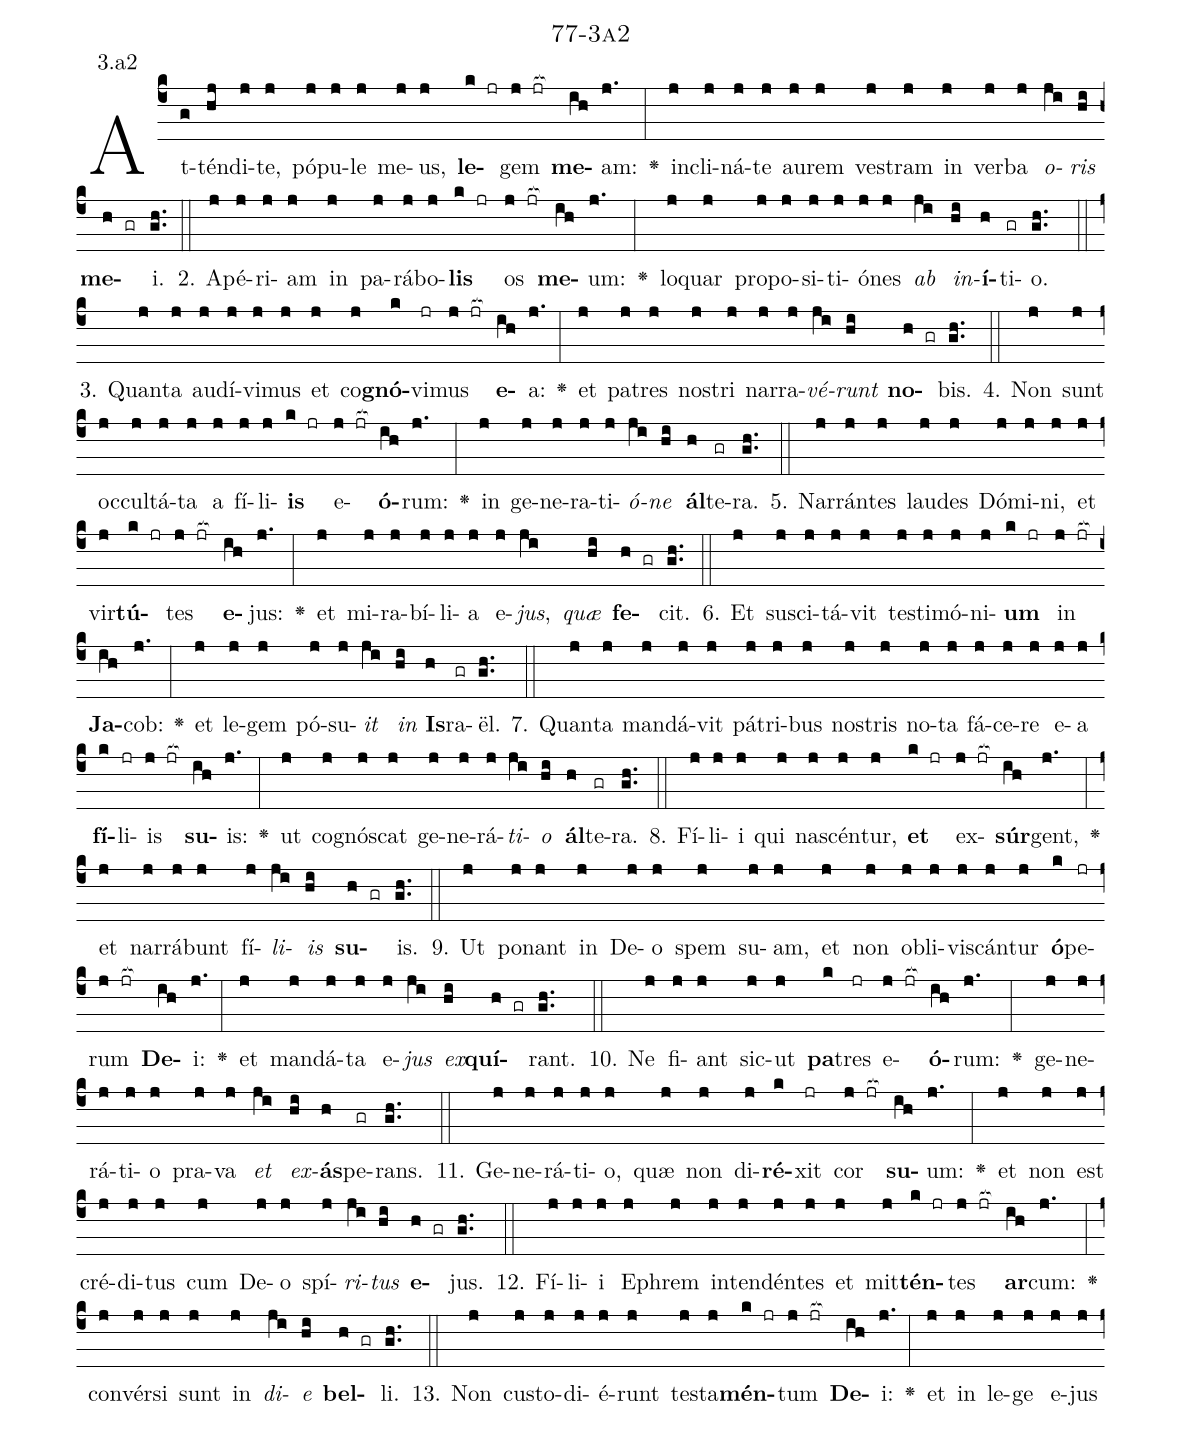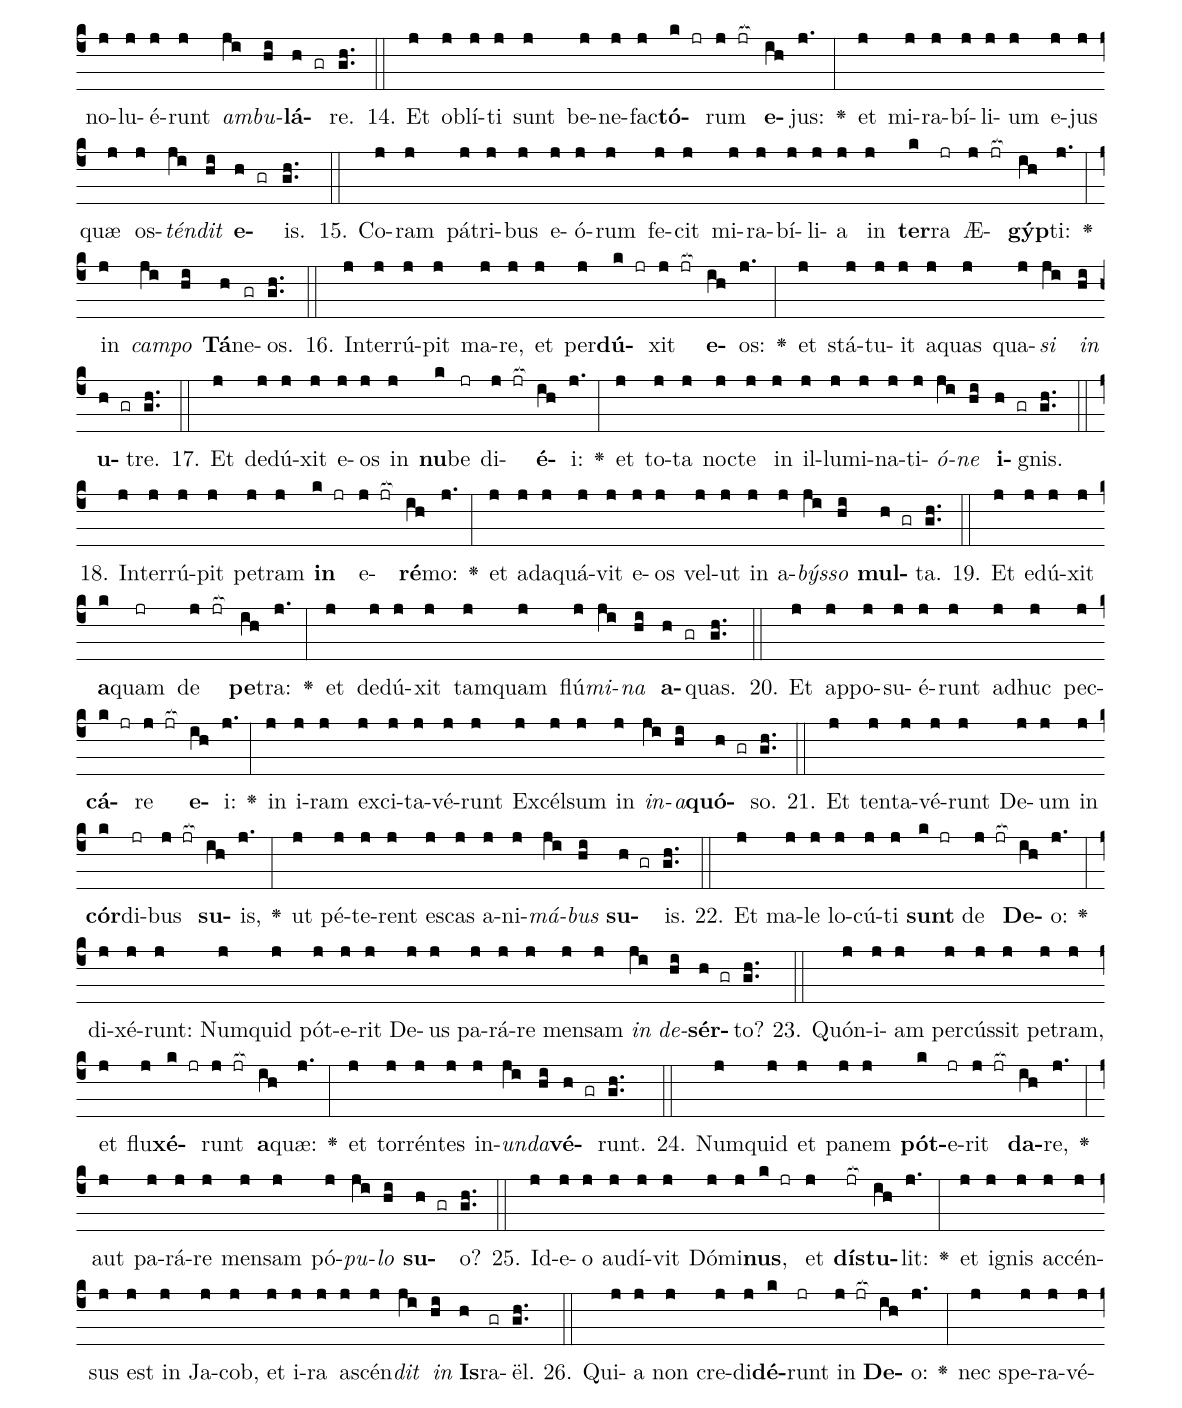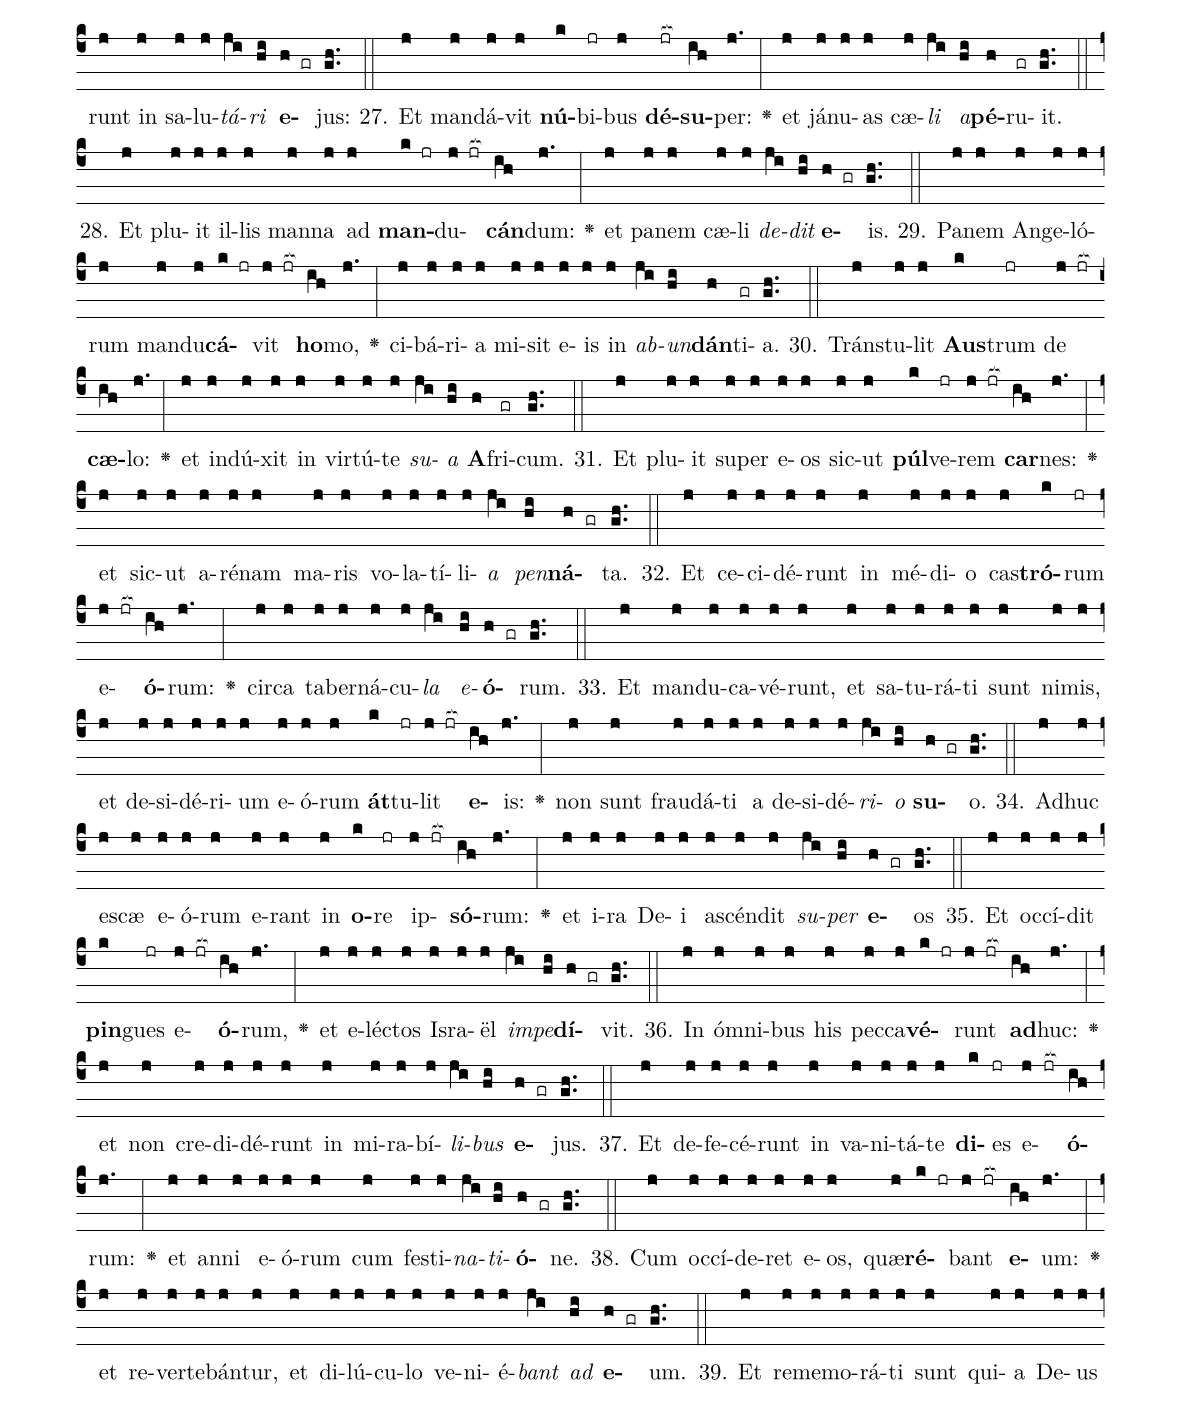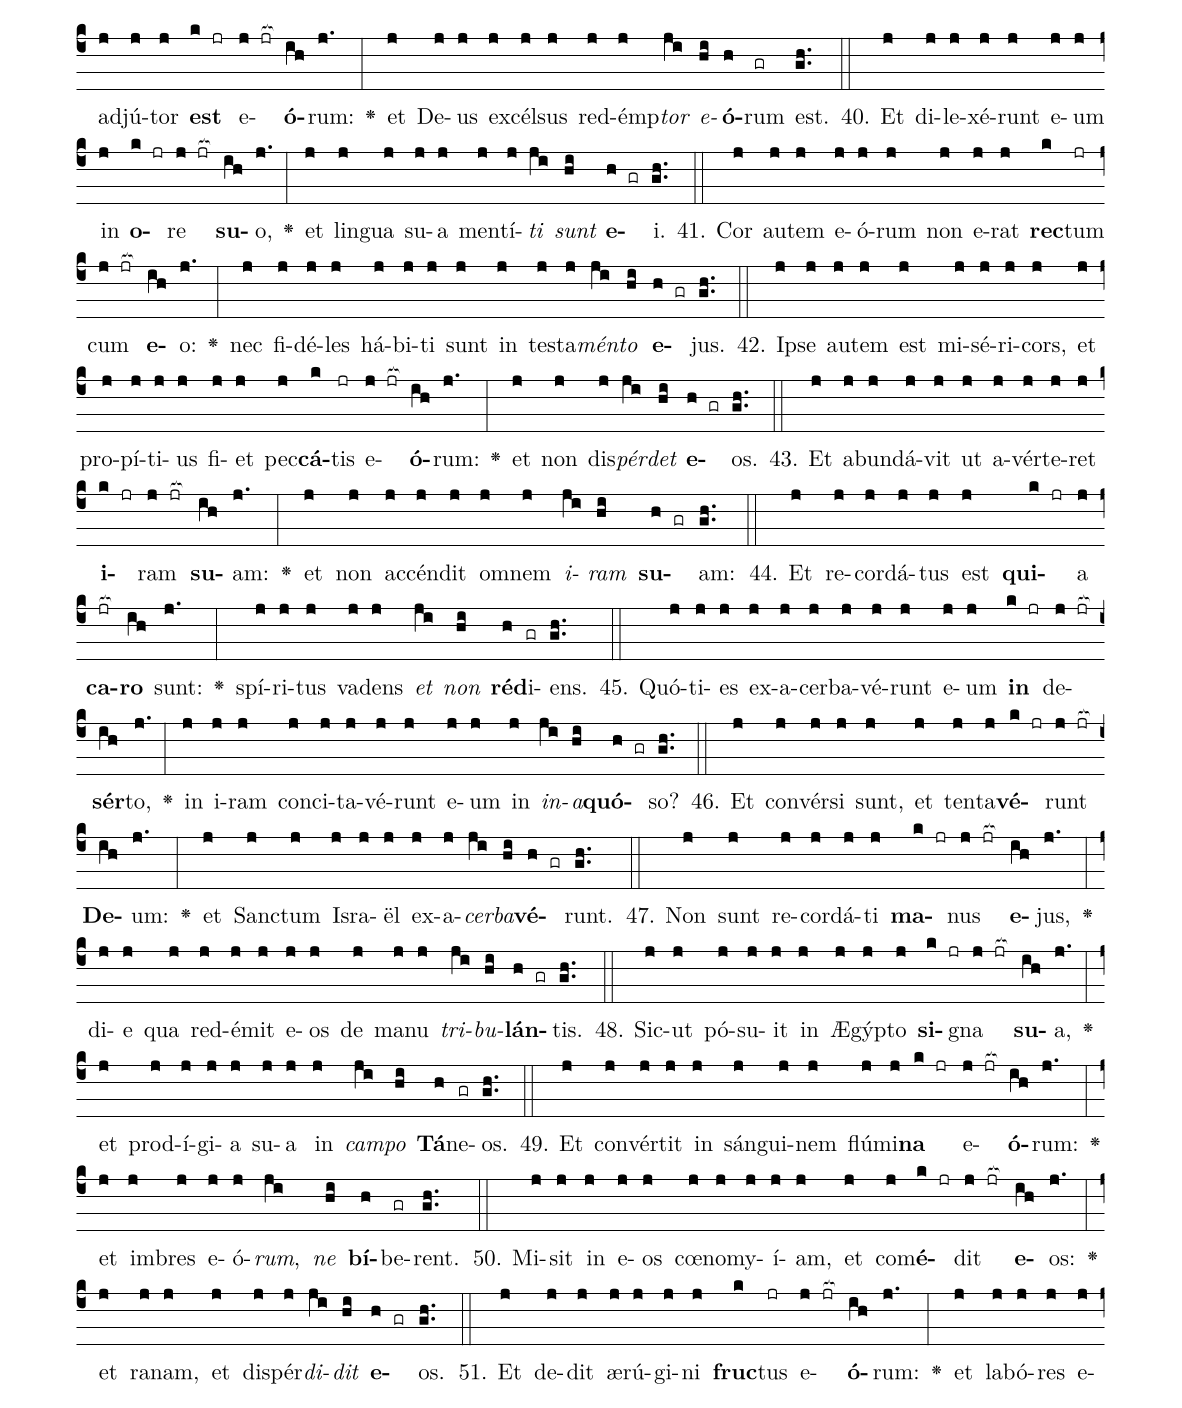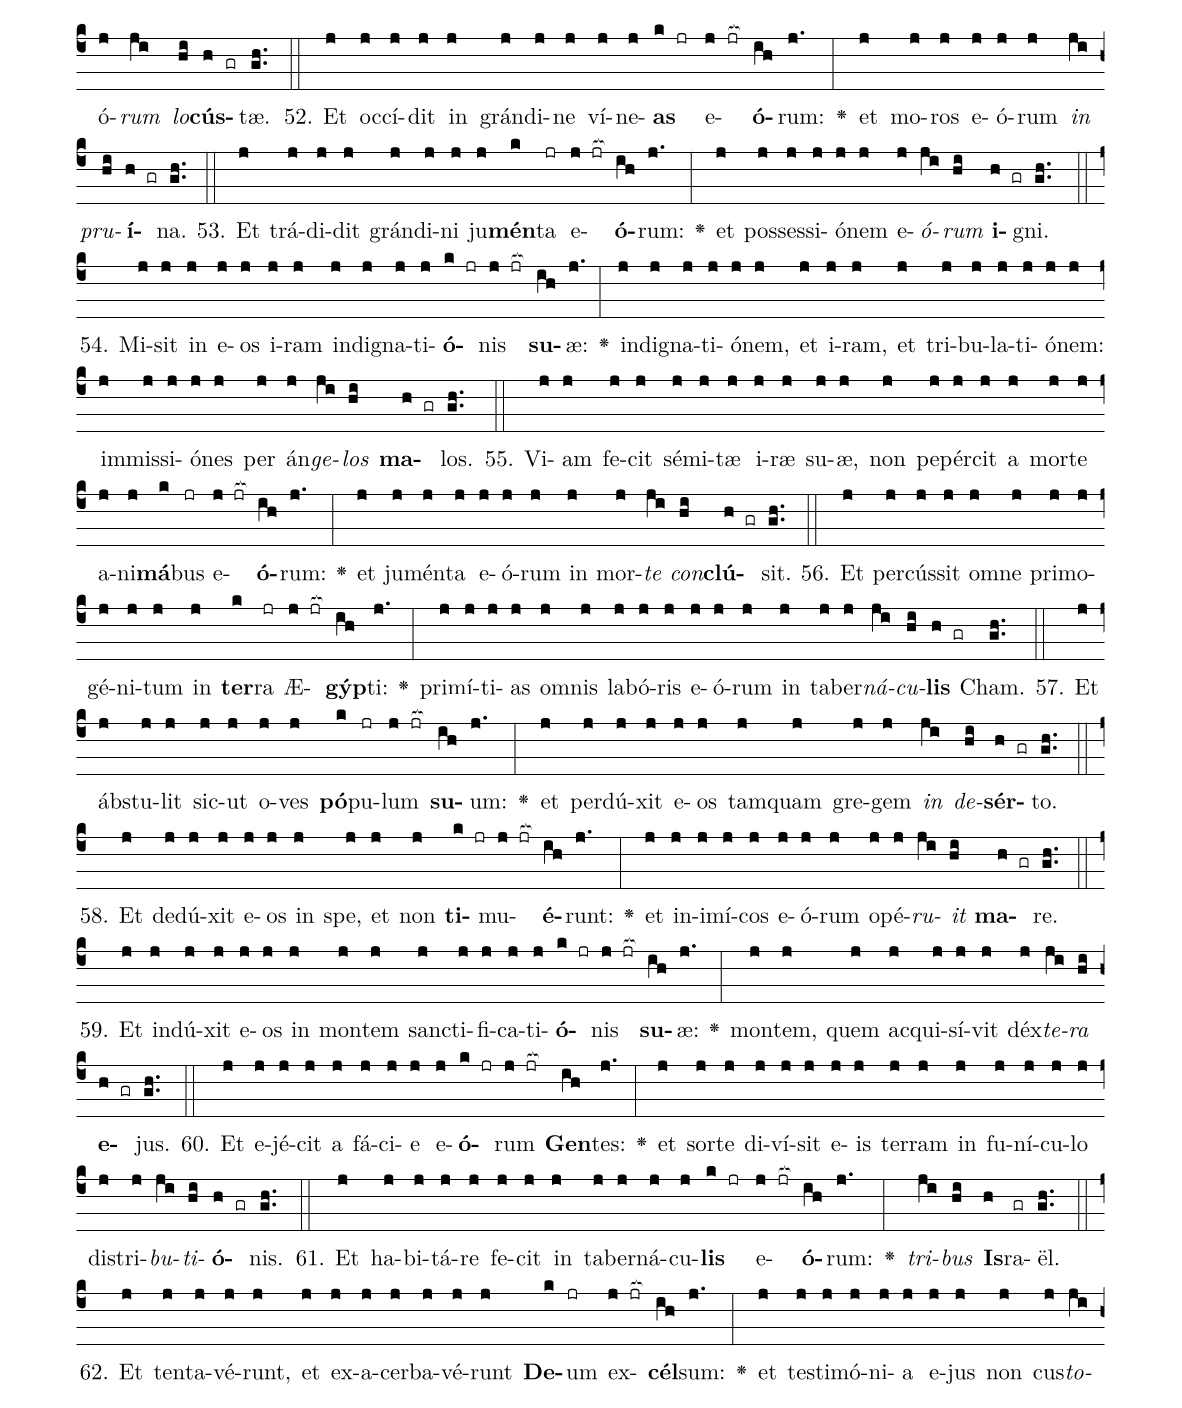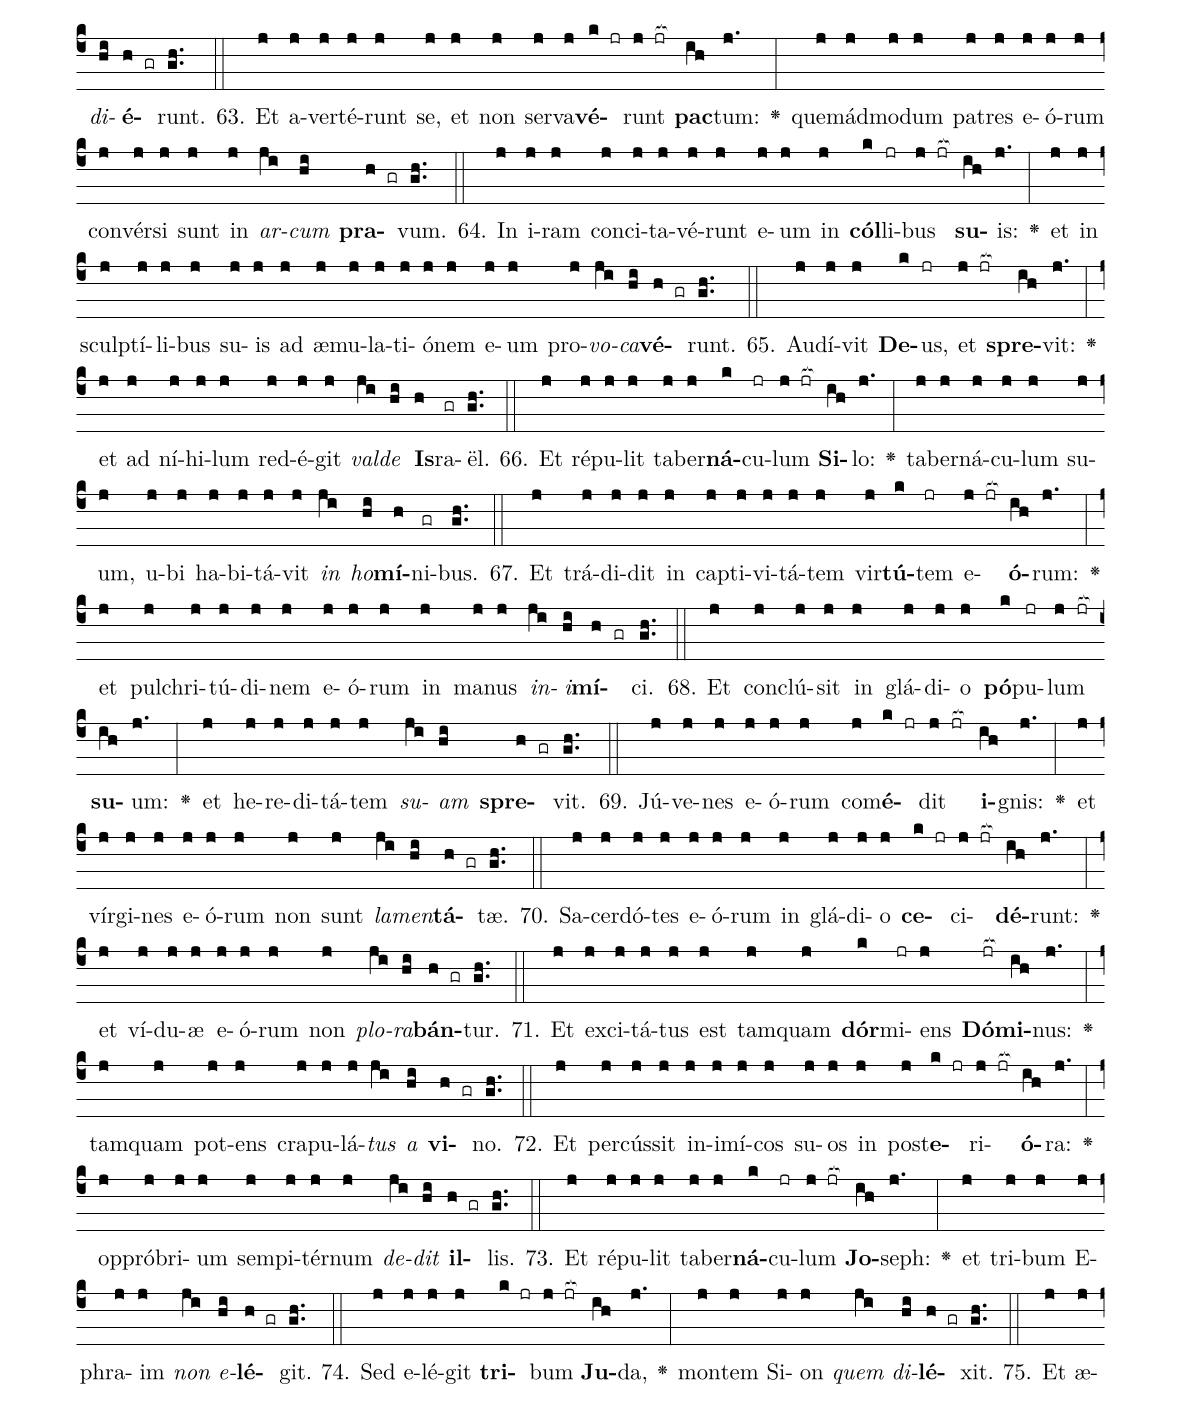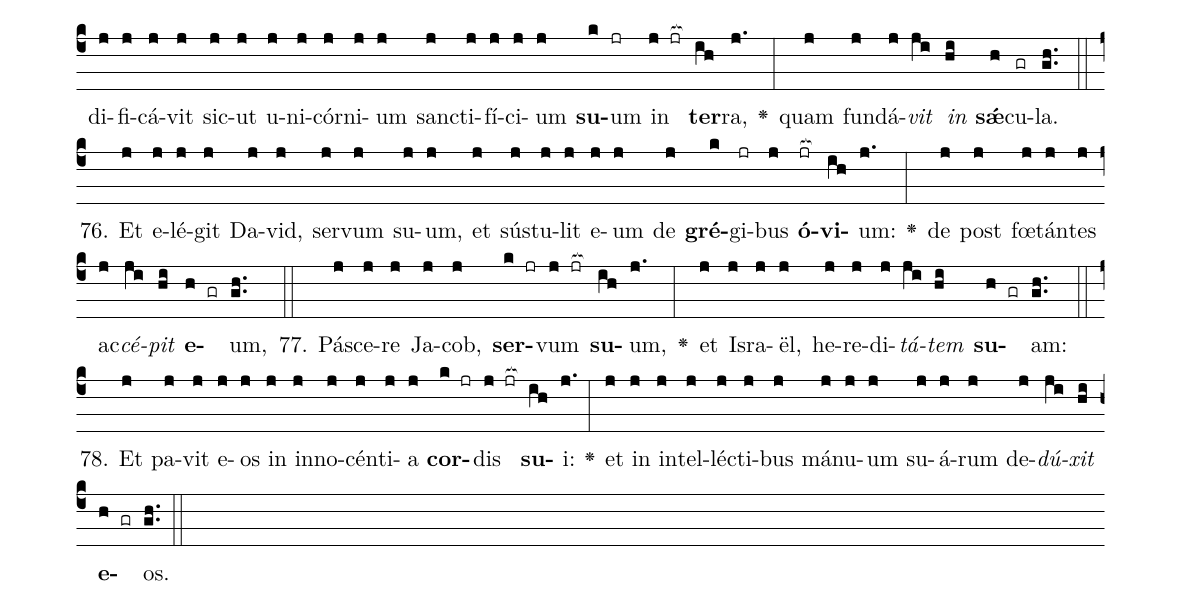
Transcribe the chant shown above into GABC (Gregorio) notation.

name: 77-3a2;
annotation: 3.a2;
%%
(c4)At(g)tén(hj)di(j)te,(j) pó(j)pu(j)le(j) me(j)us,(j) <b>le</b>(k jr)gem(j jr[ocb:1{]) <b>me</b>(ih[ocb:0}])am:(j.) <v>\greheightstar</v>(:) in(j)cli(j)ná(j)te(j) au(j)rem(j) ves(j)tram(j) in(j) ver(j)ba(j) <i>o</i>(ji)<i>ris</i>(hi) <b>me</b>(h gr)i.(gh..) (::)
2. A(j)pé(j)ri(j)am(j) in(j) pa(j)rá(j)bo(j)<b>lis</b>(k jr) os(j jr[ocb:1{]) <b>me</b>(ih[ocb:0}])um:(j.) <v>\greheightstar</v>(:) lo(j)quar(j) pro(j)po(j)si(j)ti(j)ó(j)nes(j) <i>ab</i>(ji) <i>in</i>(hi)<b>í</b>(h)ti(gr)o.(gh..) (::)
3. Quan(j)ta(j) au(j)dí(j)vi(j)mus(j) et(j) co(j)<b>gnó</b>(k)vi(jr)mus(j jr[ocb:1{]) <b>e</b>(ih[ocb:0}])a:(j.) <v>\greheightstar</v>(:) et(j) pa(j)tres(j) nos(j)tri(j) nar(j)ra(j)<i>vé</i>(ji)<i>runt</i>(hi) <b>no</b>(h gr)bis.(gh..) (::)
4. Non(j) sunt(j) oc(j)cul(j)tá(j)ta(j) a(j) fí(j)li(j)<b>is</b>(k jr) e(j jr[ocb:1{])<b>ó</b>(ih[ocb:0}])rum:(j.) <v>\greheightstar</v>(:) in(j) ge(j)ne(j)ra(j)ti(j)<i>ó</i>(ji)<i>ne</i>(hi) <b>ál</b>(h)te(gr)ra.(gh..) (::)
5. Nar(j)rán(j)tes(j) lau(j)des(j) Dó(j)mi(j)ni,(j) et(j) vir(j)<b>tú</b>(k jr)tes(j jr[ocb:1{]) <b>e</b>(ih[ocb:0}])jus:(j.) <v>\greheightstar</v>(:) et(j) mi(j)ra(j)bí(j)li(j)a(j) e(j)<i>jus</i>,(ji) <i>quæ</i>(hi) <b>fe</b>(h gr)cit.(gh..) (::)
6. Et(j) su(j)sci(j)tá(j)vit(j) tes(j)ti(j)mó(j)ni(j)<b>um</b>(k jr) in(j jr[ocb:1{]) <b>Ja</b>(ih[ocb:0}])cob:(j.) <v>\greheightstar</v>(:) et(j) le(j)gem(j) pó(j)su(j)<i>it</i>(ji) <i>in</i>(hi) <b>Is</b>(h)ra(gr)ël.(gh..) (::)
7. Quan(j)ta(j) man(j)dá(j)vit(j) pá(j)tri(j)bus(j) nos(j)tris(j) no(j)ta(j) fá(j)ce(j)re(j) e(j)a(j) <b>fí</b>(k)li(jr)is(j jr[ocb:1{]) <b>su</b>(ih[ocb:0}])is:(j.) <v>\greheightstar</v>(:) ut(j) co(j)gnós(j)cat(j) ge(j)ne(j)rá(j)<i>ti</i>(ji)<i>o</i>(hi) <b>ál</b>(h)te(gr)ra.(gh..) (::)
8. Fí(j)li(j)i(j) qui(j) na(j)scén(j)tur,(j) <b>et</b>(k jr) ex(j jr[ocb:1{])<b>súr</b>(ih[ocb:0}])gent,(j.) <v>\greheightstar</v>(:) et(j) nar(j)rá(j)bunt(j) fí(j)<i>li</i>(ji)<i>is</i>(hi) <b>su</b>(h gr)is.(gh..) (::)
9. Ut(j) po(j)nant(j) in(j) De(j)o(j) spem(j) su(j)am,(j) et(j) non(j) ob(j)li(j)vis(j)cán(j)tur(j) <b>ó</b>(k)pe(jr)rum(j jr[ocb:1{]) <b>De</b>(ih[ocb:0}])i:(j.) <v>\greheightstar</v>(:) et(j) man(j)dá(j)ta(j) e(j)<i>jus</i>(ji) <i>ex</i>(hi)<b>quí</b>(h gr)rant.(gh..) (::)
10. Ne(j) fi(j)ant(j) sic(j)ut(j) <b>pa</b>(k)tres(jr) e(j jr[ocb:1{])<b>ó</b>(ih[ocb:0}])rum:(j.) <v>\greheightstar</v>(:) ge(j)ne(j)rá(j)ti(j)o(j) pra(j)va(j) <i>et</i>(ji) <i>ex</i>(hi)<b>ás</b>(h)pe(gr)rans.(gh..) (::)
11. Ge(j)ne(j)rá(j)ti(j)o,(j) quæ(j) non(j) di(j)<b>ré</b>(k)xit(jr) cor(j jr[ocb:1{]) <b>su</b>(ih[ocb:0}])um:(j.) <v>\greheightstar</v>(:) et(j) non(j) est(j) cré(j)di(j)tus(j) cum(j) De(j)o(j) spí(j)<i>ri</i>(ji)<i>tus</i>(hi) <b>e</b>(h gr)jus.(gh..) (::)
12. Fí(j)li(j)i(j) E(j)phrem(j) in(j)ten(j)dén(j)tes(j) et(j) mit(j)<b>tén</b>(k jr)tes(j jr[ocb:1{]) <b>ar</b>(ih[ocb:0}])cum:(j.) <v>\greheightstar</v>(:) con(j)vér(j)si(j) sunt(j) in(j) <i>di</i>(ji)<i>e</i>(hi) <b>bel</b>(h gr)li.(gh..) (::)
13. Non(j) cus(j)to(j)di(j)é(j)runt(j) tes(j)ta(j)<b>mén</b>(k jr)tum(j jr[ocb:1{]) <b>De</b>(ih[ocb:0}])i:(j.) <v>\greheightstar</v>(:) et(j) in(j) le(j)ge(j) e(j)jus(j) no(j)lu(j)é(j)runt(j) <i>am</i>(ji)<i>bu</i>(hi)<b>lá</b>(h gr)re.(gh..) (::)
14. Et(j) ob(j)lí(j)ti(j) sunt(j) be(j)ne(j)fac(j)<b>tó</b>(k jr)rum(j jr[ocb:1{]) <b>e</b>(ih[ocb:0}])jus:(j.) <v>\greheightstar</v>(:) et(j) mi(j)ra(j)bí(j)li(j)um(j) e(j)jus(j) quæ(j) os(j)<i>tén</i>(ji)<i>dit</i>(hi) <b>e</b>(h gr)is.(gh..) (::)
15. Co(j)ram(j) pá(j)tri(j)bus(j) e(j)ó(j)rum(j) fe(j)cit(j) mi(j)ra(j)bí(j)li(j)a(j) in(j) <b>ter</b>(k)ra(jr) Æ(j jr[ocb:1{])<b>gýp</b>(ih[ocb:0}])ti:(j.) <v>\greheightstar</v>(:) in(j) <i>cam</i>(ji)<i>po</i>(hi) <b>Tá</b>(h)ne(gr)os.(gh..) (::)
16. In(j)ter(j)rú(j)pit(j) ma(j)re,(j) et(j) per(j)<b>dú</b>(k jr)xit(j jr[ocb:1{]) <b>e</b>(ih[ocb:0}])os:(j.) <v>\greheightstar</v>(:) et(j) stá(j)tu(j)it(j) a(j)quas(j) qua(j)<i>si</i>(ji) <i>in</i>(hi) <b>u</b>(h gr)tre.(gh..) (::)
17. Et(j) de(j)dú(j)xit(j) e(j)os(j) in(j) <b>nu</b>(k)be(jr) di(j jr[ocb:1{])<b>é</b>(ih[ocb:0}])i:(j.) <v>\greheightstar</v>(:) et(j) to(j)ta(j) noc(j)te(j) in(j) il(j)lu(j)mi(j)na(j)ti(j)<i>ó</i>(ji)<i>ne</i>(hi) <b>i</b>(h gr)gnis.(gh..) (::)
18. In(j)ter(j)rú(j)pit(j) pe(j)tram(j) <b>in</b>(k jr) e(j jr[ocb:1{])<b>ré</b>(ih[ocb:0}])mo:(j.) <v>\greheightstar</v>(:) et(j) ad(j)a(j)quá(j)vit(j) e(j)os(j) vel(j)ut(j) in(j) a(j)<i>býs</i>(ji)<i>so</i>(hi) <b>mul</b>(h gr)ta.(gh..) (::)
19. Et(j) e(j)dú(j)xit(j) <b>a</b>(k)quam(jr) de(j jr[ocb:1{]) <b>pe</b>(ih[ocb:0}])tra:(j.) <v>\greheightstar</v>(:) et(j) de(j)dú(j)xit(j) tam(j)quam(j) flú(j)<i>mi</i>(ji)<i>na</i>(hi) <b>a</b>(h gr)quas.(gh..) (::)
20. Et(j) ap(j)po(j)su(j)é(j)runt(j) ad(j)huc(j) pec(j)<b>cá</b>(k jr)re(j jr[ocb:1{]) <b>e</b>(ih[ocb:0}])i:(j.) <v>\greheightstar</v>(:) in(j) i(j)ram(j) ex(j)ci(j)ta(j)vé(j)runt(j) Ex(j)cél(j)sum(j) in(j) <i>in</i>(ji)<i>a</i>(hi)<b>quó</b>(h gr)so.(gh..) (::)
21. Et(j) ten(j)ta(j)vé(j)runt(j) De(j)um(j) in(j) <b>cór</b>(k)di(jr)bus(j jr[ocb:1{]) <b>su</b>(ih[ocb:0}])is,(j.) <v>\greheightstar</v>(:) ut(j) pé(j)te(j)rent(j) es(j)cas(j) a(j)ni(j)<i>má</i>(ji)<i>bus</i>(hi) <b>su</b>(h gr)is.(gh..) (::)
22. Et(j) ma(j)le(j) lo(j)cú(j)ti(j) <b>sunt</b>(k jr) de(j jr[ocb:1{]) <b>De</b>(ih[ocb:0}])o:(j.) <v>\greheightstar</v>(:) di(j)xé(j)runt:(j) Num(j)quid(j) pót(j)e(j)rit(j) De(j)us(j) pa(j)rá(j)re(j) men(j)sam(j) <i>in</i>(ji) <i>de</i>(hi)<b>sér</b>(h gr)to?(gh..) (::)
23. Quón(j)i(j)am(j) per(j)cús(j)sit(j) pe(j)tram,(j) et(j) flu(j)<b>xé</b>(k jr)runt(j jr[ocb:1{]) <b>a</b>(ih[ocb:0}])quæ:(j.) <v>\greheightstar</v>(:) et(j) tor(j)rén(j)tes(j) in(j)<i>un</i>(ji)<i>da</i>(hi)<b>vé</b>(h gr)runt.(gh..) (::)
24. Num(j)quid(j) et(j) pa(j)nem(j) <b>pót</b>(k)e(jr)rit(j jr[ocb:1{]) <b>da</b>(ih[ocb:0}])re,(j.) <v>\greheightstar</v>(:) aut(j) pa(j)rá(j)re(j) men(j)sam(j) pó(j)<i>pu</i>(ji)<i>lo</i>(hi) <b>su</b>(h gr)o?(gh..) (::)
25. Id(j)e(j)o(j) au(j)dí(j)vit(j) Dó(j)mi(j)<b>nus</b>,(k jr) et(j) <b>dís</b>(jr[ocb:1{])<b>tu</b>(ih[ocb:0}])lit:(j.) <v>\greheightstar</v>(:) et(j) i(j)gnis(j) ac(j)cén(j)sus(j) est(j) in(j) Ja(j)cob,(j) et(j) i(j)ra(j) a(j)scén(j)<i>dit</i>(ji) <i>in</i>(hi) <b>Is</b>(h)ra(gr)ël.(gh..) (::)
26. Qui(j)a(j) non(j) cre(j)di(j)<b>dé</b>(k)runt(jr) in(j jr[ocb:1{]) <b>De</b>(ih[ocb:0}])o:(j.) <v>\greheightstar</v>(:) nec(j) spe(j)ra(j)vé(j)runt(j) in(j) sa(j)lu(j)<i>tá</i>(ji)<i>ri</i>(hi) <b>e</b>(h gr)jus:(gh..) (::)
27. Et(j) man(j)dá(j)vit(j) <b>nú</b>(k)bi(jr)bus(j) <b>dé</b>(jr[ocb:1{])<b>su</b>(ih[ocb:0}])per:(j.) <v>\greheightstar</v>(:) et(j) já(j)nu(j)as(j) cæ(j)<i>li</i>(ji) <i>a</i>(hi)<b>pé</b>(h)ru(gr)it.(gh..) (::)
28. Et(j) plu(j)it(j) il(j)lis(j) man(j)na(j) ad(j) <b>man</b>(k jr)du(j jr[ocb:1{])<b>cán</b>(ih[ocb:0}])dum:(j.) <v>\greheightstar</v>(:) et(j) pa(j)nem(j) cæ(j)li(j) <i>de</i>(ji)<i>dit</i>(hi) <b>e</b>(h gr)is.(gh..) (::)
29. Pa(j)nem(j) An(j)ge(j)ló(j)rum(j) man(j)du(j)<b>cá</b>(k jr)vit(j jr[ocb:1{]) <b>ho</b>(ih[ocb:0}])mo,(j.) <v>\greheightstar</v>(:) ci(j)bá(j)ri(j)a(j) mi(j)sit(j) e(j)is(j) in(j) <i>ab</i>(ji)<i>un</i>(hi)<b>dán</b>(h)ti(gr)a.(gh..) (::)
30. Tráns(j)tu(j)lit(j) <b>Aus</b>(k)trum(jr) de(j jr[ocb:1{]) <b>cæ</b>(ih[ocb:0}])lo:(j.) <v>\greheightstar</v>(:) et(j) in(j)dú(j)xit(j) in(j) vir(j)tú(j)te(j) <i>su</i>(ji)<i>a</i>(hi) <b>A</b>(h)fri(gr)cum.(gh..) (::)
31. Et(j) plu(j)it(j) su(j)per(j) e(j)os(j) sic(j)ut(j) <b>púl</b>(k)ve(jr)rem(j jr[ocb:1{]) <b>car</b>(ih[ocb:0}])nes:(j.) <v>\greheightstar</v>(:) et(j) sic(j)ut(j) a(j)ré(j)nam(j) ma(j)ris(j) vo(j)la(j)tí(j)li(j)<i>a</i>(ji) <i>pen</i>(hi)<b>ná</b>(h gr)ta.(gh..) (::)
32. Et(j) ce(j)ci(j)dé(j)runt(j) in(j) mé(j)di(j)o(j) cas(j)<b>tró</b>(k)rum(jr) e(j jr[ocb:1{])<b>ó</b>(ih[ocb:0}])rum:(j.) <v>\greheightstar</v>(:) cir(j)ca(j) ta(j)ber(j)ná(j)cu(j)<i>la</i>(ji) <i>e</i>(hi)<b>ó</b>(h gr)rum.(gh..) (::)
33. Et(j) man(j)du(j)ca(j)vé(j)runt,(j) et(j) sa(j)tu(j)rá(j)ti(j) sunt(j) ni(j)mis,(j) et(j) de(j)si(j)dé(j)ri(j)um(j) e(j)ó(j)rum(j) <b>át</b>(k)tu(jr)lit(j jr[ocb:1{]) <b>e</b>(ih[ocb:0}])is:(j.) <v>\greheightstar</v>(:) non(j) sunt(j) frau(j)dá(j)ti(j) a(j) de(j)si(j)dé(j)<i>ri</i>(ji)<i>o</i>(hi) <b>su</b>(h gr)o.(gh..) (::)
34. Ad(j)huc(j) e(j)scæ(j) e(j)ó(j)rum(j) e(j)rant(j) in(j) <b>o</b>(k)re(jr) ip(j jr[ocb:1{])<b>só</b>(ih[ocb:0}])rum:(j.) <v>\greheightstar</v>(:) et(j) i(j)ra(j) De(j)i(j) a(j)scén(j)dit(j) <i>su</i>(ji)<i>per</i>(hi) <b>e</b>(h gr)os(gh..) (::)
35. Et(j) oc(j)cí(j)dit(j) <b>pin</b>(k)gues(jr) e(j jr[ocb:1{])<b>ó</b>(ih[ocb:0}])rum,(j.) <v>\greheightstar</v>(:) et(j) e(j)léc(j)tos(j) Is(j)ra(j)ël(j) <i>im</i>(ji)<i>pe</i>(hi)<b>dí</b>(h gr)vit.(gh..) (::)
36. In(j) óm(j)ni(j)bus(j) his(j) pec(j)ca(j)<b>vé</b>(k jr)runt(j jr[ocb:1{]) <b>ad</b>(ih[ocb:0}])huc:(j.) <v>\greheightstar</v>(:) et(j) non(j) cre(j)di(j)dé(j)runt(j) in(j) mi(j)ra(j)bí(j)<i>li</i>(ji)<i>bus</i>(hi) <b>e</b>(h gr)jus.(gh..) (::)
37. Et(j) de(j)fe(j)cé(j)runt(j) in(j) va(j)ni(j)tá(j)te(j) <b>di</b>(k)es(jr) e(j jr[ocb:1{])<b>ó</b>(ih[ocb:0}])rum:(j.) <v>\greheightstar</v>(:) et(j) an(j)ni(j) e(j)ó(j)rum(j) cum(j) fes(j)ti(j)<i>na</i>(ji)<i>ti</i>(hi)<b>ó</b>(h gr)ne.(gh..) (::)
38. Cum(j) oc(j)cí(j)de(j)ret(j) e(j)os,(j) quæ(j)<b>ré</b>(k jr)bant(j jr[ocb:1{]) <b>e</b>(ih[ocb:0}])um:(j.) <v>\greheightstar</v>(:) et(j) re(j)ver(j)te(j)bán(j)tur,(j) et(j) di(j)lú(j)cu(j)lo(j) ve(j)ni(j)é(j)<i>bant</i>(ji) <i>ad</i>(hi) <b>e</b>(h gr)um.(gh..) (::)
39. Et(j) re(j)me(j)mo(j)rá(j)ti(j) sunt(j) qui(j)a(j) De(j)us(j) ad(j)jú(j)tor(j) <b>est</b>(k jr) e(j jr[ocb:1{])<b>ó</b>(ih[ocb:0}])rum:(j.) <v>\greheightstar</v>(:) et(j) De(j)us(j) ex(j)cél(j)sus(j) red(j)émp(j)<i>tor</i>(ji) <i>e</i>(hi)<b>ó</b>(h)rum(gr) est.(gh..) (::)
40. Et(j) di(j)le(j)xé(j)runt(j) e(j)um(j) in(j) <b>o</b>(k jr)re(j jr[ocb:1{]) <b>su</b>(ih[ocb:0}])o,(j.) <v>\greheightstar</v>(:) et(j) lin(j)gua(j) su(j)a(j) men(j)tí(j)<i>ti</i>(ji) <i>sunt</i>(hi) <b>e</b>(h gr)i.(gh..) (::)
41. Cor(j) au(j)tem(j) e(j)ó(j)rum(j) non(j) e(j)rat(j) <b>rec</b>(k)tum(jr) cum(j jr[ocb:1{]) <b>e</b>(ih[ocb:0}])o:(j.) <v>\greheightstar</v>(:) nec(j) fi(j)dé(j)les(j) há(j)bi(j)ti(j) sunt(j) in(j) tes(j)ta(j)<i>mén</i>(ji)<i>to</i>(hi) <b>e</b>(h gr)jus.(gh..) (::)
42. Ip(j)se(j) au(j)tem(j) est(j) mi(j)sé(j)ri(j)cors,(j) et(j) pro(j)pí(j)ti(j)us(j) fi(j)et(j) pec(j)<b>cá</b>(k)tis(jr) e(j jr[ocb:1{])<b>ó</b>(ih[ocb:0}])rum:(j.) <v>\greheightstar</v>(:) et(j) non(j) dis(j)<i>pér</i>(ji)<i>det</i>(hi) <b>e</b>(h gr)os.(gh..) (::)
43. Et(j) ab(j)un(j)dá(j)vit(j) ut(j) a(j)vér(j)te(j)ret(j) <b>i</b>(k jr)ram(j jr[ocb:1{]) <b>su</b>(ih[ocb:0}])am:(j.) <v>\greheightstar</v>(:) et(j) non(j) ac(j)cén(j)dit(j) om(j)nem(j) <i>i</i>(ji)<i>ram</i>(hi) <b>su</b>(h gr)am:(gh..) (::)
44. Et(j) re(j)cor(j)dá(j)tus(j) est(j) <b>qui</b>(k jr)a(j) <b>ca</b>(jr[ocb:1{])<b>ro</b>(ih[ocb:0}]) sunt:(j.) <v>\greheightstar</v>(:) spí(j)ri(j)tus(j) va(j)dens(j) <i>et</i>(ji) <i>non</i>(hi) <b>réd</b>(h)i(gr)ens.(gh..) (::)
45. Quó(j)ti(j)es(j) ex(j)a(j)cer(j)ba(j)vé(j)runt(j) e(j)um(j) <b>in</b>(k jr) de(j jr[ocb:1{])<b>sér</b>(ih[ocb:0}])to,(j.) <v>\greheightstar</v>(:) in(j) i(j)ram(j) con(j)ci(j)ta(j)vé(j)runt(j) e(j)um(j) in(j) <i>in</i>(ji)<i>a</i>(hi)<b>quó</b>(h gr)so?(gh..) (::)
46. Et(j) con(j)vér(j)si(j) sunt,(j) et(j) ten(j)ta(j)<b>vé</b>(k jr)runt(j jr[ocb:1{]) <b>De</b>(ih[ocb:0}])um:(j.) <v>\greheightstar</v>(:) et(j) Sanc(j)tum(j) Is(j)ra(j)ël(j) ex(j)a(j)<i>cer</i>(ji)<i>ba</i>(hi)<b>vé</b>(h gr)runt.(gh..) (::)
47. Non(j) sunt(j) re(j)cor(j)dá(j)ti(j) <b>ma</b>(k jr)nus(j jr[ocb:1{]) <b>e</b>(ih[ocb:0}])jus,(j.) <v>\greheightstar</v>(:) di(j)e(j) qua(j) red(j)é(j)mit(j) e(j)os(j) de(j) ma(j)nu(j) <i>tri</i>(ji)<i>bu</i>(hi)<b>lán</b>(h gr)tis.(gh..) (::)
48. Sic(j)ut(j) pó(j)su(j)it(j) in(j) Æ(j)gýp(j)to(j) <b>si</b>(k jr)gna(j jr[ocb:1{]) <b>su</b>(ih[ocb:0}])a,(j.) <v>\greheightstar</v>(:) et(j) prod(j)í(j)gi(j)a(j) su(j)a(j) in(j) <i>cam</i>(ji)<i>po</i>(hi) <b>Tá</b>(h)ne(gr)os.(gh..) (::)
49. Et(j) con(j)vér(j)tit(j) in(j) sán(j)gui(j)nem(j) flú(j)mi(j)<b>na</b>(k jr) e(j jr[ocb:1{])<b>ó</b>(ih[ocb:0}])rum:(j.) <v>\greheightstar</v>(:) et(j) im(j)bres(j) e(j)ó(j)<i>rum</i>,(ji) <i>ne</i>(hi) <b>bí</b>(h)be(gr)rent.(gh..) (::)
50. Mi(j)sit(j) in(j) e(j)os(j) cœ(j)no(j)my(j)í(j)am,(j) et(j) com(j)<b>é</b>(k jr)dit(j jr[ocb:1{]) <b>e</b>(ih[ocb:0}])os:(j.) <v>\greheightstar</v>(:) et(j) ra(j)nam,(j) et(j) dis(j)pér(j)<i>di</i>(ji)<i>dit</i>(hi) <b>e</b>(h gr)os.(gh..) (::)
51. Et(j) de(j)dit(j) æ(j)rú(j)gi(j)ni(j) <b>fruc</b>(k)tus(jr) e(j jr[ocb:1{])<b>ó</b>(ih[ocb:0}])rum:(j.) <v>\greheightstar</v>(:) et(j) la(j)bó(j)res(j) e(j)ó(j)<i>rum</i>(ji) <i>lo</i>(hi)<b>cús</b>(h gr)tæ.(gh..) (::)
52. Et(j) oc(j)cí(j)dit(j) in(j) grán(j)di(j)ne(j) ví(j)ne(j)<b>as</b>(k jr) e(j jr[ocb:1{])<b>ó</b>(ih[ocb:0}])rum:(j.) <v>\greheightstar</v>(:) et(j) mo(j)ros(j) e(j)ó(j)rum(j) <i>in</i>(ji) <i>pru</i>(hi)<b>í</b>(h gr)na.(gh..) (::)
53. Et(j) trá(j)di(j)dit(j) grán(j)di(j)ni(j) ju(j)<b>mén</b>(k)ta(jr) e(j jr[ocb:1{])<b>ó</b>(ih[ocb:0}])rum:(j.) <v>\greheightstar</v>(:) et(j) pos(j)ses(j)si(j)ó(j)nem(j) e(j)<i>ó</i>(ji)<i>rum</i>(hi) <b>i</b>(h gr)gni.(gh..) (::)
54. Mi(j)sit(j) in(j) e(j)os(j) i(j)ram(j) in(j)di(j)gna(j)ti(j)<b>ó</b>(k jr)nis(j jr[ocb:1{]) <b>su</b>(ih[ocb:0}])æ:(j.) <v>\greheightstar</v>(:) in(j)di(j)gna(j)ti(j)ó(j)nem,(j) et(j) i(j)ram,(j) et(j) tri(j)bu(j)la(j)ti(j)ó(j)nem:(j) im(j)mis(j)si(j)ó(j)nes(j) per(j) án(j)<i>ge</i>(ji)<i>los</i>(hi) <b>ma</b>(h gr)los.(gh..) (::)
55. Vi(j)am(j) fe(j)cit(j) sé(j)mi(j)tæ(j) i(j)ræ(j) su(j)æ,(j) non(j) pe(j)pér(j)cit(j) a(j) mor(j)te(j) a(j)ni(j)<b>má</b>(k)bus(jr) e(j jr[ocb:1{])<b>ó</b>(ih[ocb:0}])rum:(j.) <v>\greheightstar</v>(:) et(j) ju(j)mén(j)ta(j) e(j)ó(j)rum(j) in(j) mor(j)<i>te</i>(ji) <i>con</i>(hi)<b>clú</b>(h gr)sit.(gh..) (::)
56. Et(j) per(j)cús(j)sit(j) om(j)ne(j) pri(j)mo(j)gé(j)ni(j)tum(j) in(j) <b>ter</b>(k)ra(jr) Æ(j jr[ocb:1{])<b>gýp</b>(ih[ocb:0}])ti:(j.) <v>\greheightstar</v>(:) pri(j)mí(j)ti(j)as(j) om(j)nis(j) la(j)bó(j)ris(j) e(j)ó(j)rum(j) in(j) ta(j)ber(j)<i>ná</i>(ji)<i>cu</i>(hi)<b>lis</b>(h gr) Cham.(gh..) (::)
57. Et(j) ábs(j)tu(j)lit(j) sic(j)ut(j) o(j)ves(j) <b>pó</b>(k)pu(jr)lum(j jr[ocb:1{]) <b>su</b>(ih[ocb:0}])um:(j.) <v>\greheightstar</v>(:) et(j) per(j)dú(j)xit(j) e(j)os(j) tam(j)quam(j) gre(j)gem(j) <i>in</i>(ji) <i>de</i>(hi)<b>sér</b>(h gr)to.(gh..) (::)
58. Et(j) de(j)dú(j)xit(j) e(j)os(j) in(j) spe,(j) et(j) non(j) <b>ti</b>(k jr)mu(j jr[ocb:1{])<b>é</b>(ih[ocb:0}])runt:(j.) <v>\greheightstar</v>(:) et(j) in(j)i(j)mí(j)cos(j) e(j)ó(j)rum(j) o(j)pé(j)<i>ru</i>(ji)<i>it</i>(hi) <b>ma</b>(h gr)re.(gh..) (::)
59. Et(j) in(j)dú(j)xit(j) e(j)os(j) in(j) mon(j)tem(j) sanc(j)ti(j)fi(j)ca(j)ti(j)<b>ó</b>(k jr)nis(j jr[ocb:1{]) <b>su</b>(ih[ocb:0}])æ:(j.) <v>\greheightstar</v>(:) mon(j)tem,(j) quem(j) ac(j)qui(j)sí(j)vit(j) déx(j)<i>te</i>(ji)<i>ra</i>(hi) <b>e</b>(h gr)jus.(gh..) (::)
60. Et(j) e(j)jé(j)cit(j) a(j) fá(j)ci(j)e(j) e(j)<b>ó</b>(k jr)rum(j jr[ocb:1{]) <b>Gen</b>(ih[ocb:0}])tes:(j.) <v>\greheightstar</v>(:) et(j) sor(j)te(j) di(j)ví(j)sit(j) e(j)is(j) ter(j)ram(j) in(j) fu(j)ní(j)cu(j)lo(j) dis(j)tri(j)<i>bu</i>(ji)<i>ti</i>(hi)<b>ó</b>(h gr)nis.(gh..) (::)
61. Et(j) ha(j)bi(j)tá(j)re(j) fe(j)cit(j) in(j) ta(j)ber(j)ná(j)cu(j)<b>lis</b>(k jr) e(j jr[ocb:1{])<b>ó</b>(ih[ocb:0}])rum:(j.) <v>\greheightstar</v>(:) <i>tri</i>(ji)<i>bus</i>(hi) <b>Is</b>(h)ra(gr)ël.(gh..) (::)
62. Et(j) ten(j)ta(j)vé(j)runt,(j) et(j) ex(j)a(j)cer(j)ba(j)vé(j)runt(j) <b>De</b>(k)um(jr) ex(j jr[ocb:1{])<b>cél</b>(ih[ocb:0}])sum:(j.) <v>\greheightstar</v>(:) et(j) tes(j)ti(j)mó(j)ni(j)a(j) e(j)jus(j) non(j) cus(j)<i>to</i>(ji)<i>di</i>(hi)<b>é</b>(h gr)runt.(gh..) (::)
63. Et(j) a(j)ver(j)té(j)runt(j) se,(j) et(j) non(j) ser(j)va(j)<b>vé</b>(k jr)runt(j jr[ocb:1{]) <b>pac</b>(ih[ocb:0}])tum:(j.) <v>\greheightstar</v>(:) quem(j)ád(j)mo(j)dum(j) pa(j)tres(j) e(j)ó(j)rum(j) con(j)vér(j)si(j) sunt(j) in(j) <i>ar</i>(ji)<i>cum</i>(hi) <b>pra</b>(h gr)vum.(gh..) (::)
64. In(j) i(j)ram(j) con(j)ci(j)ta(j)vé(j)runt(j) e(j)um(j) in(j) <b>cól</b>(k)li(jr)bus(j jr[ocb:1{]) <b>su</b>(ih[ocb:0}])is:(j.) <v>\greheightstar</v>(:) et(j) in(j) sculp(j)tí(j)li(j)bus(j) su(j)is(j) ad(j) æ(j)mu(j)la(j)ti(j)ó(j)nem(j) e(j)um(j) pro(j)<i>vo</i>(ji)<i>ca</i>(hi)<b>vé</b>(h gr)runt.(gh..) (::)
65. Au(j)dí(j)vit(j) <b>De</b>(k)us,(jr) et(j jr[ocb:1{]) <b>spre</b>(ih[ocb:0}])vit:(j.) <v>\greheightstar</v>(:) et(j) ad(j) ní(j)hi(j)lum(j) red(j)é(j)git(j) <i>val</i>(ji)<i>de</i>(hi) <b>Is</b>(h)ra(gr)ël.(gh..) (::)
66. Et(j) ré(j)pu(j)lit(j) ta(j)ber(j)<b>ná</b>(k)cu(jr)lum(j jr[ocb:1{]) <b>Si</b>(ih[ocb:0}])lo:(j.) <v>\greheightstar</v>(:) ta(j)ber(j)ná(j)cu(j)lum(j) su(j)um,(j) u(j)bi(j) ha(j)bi(j)tá(j)vit(j) <i>in</i>(ji) <i>ho</i>(hi)<b>mí</b>(h)ni(gr)bus.(gh..) (::)
67. Et(j) trá(j)di(j)dit(j) in(j) cap(j)ti(j)vi(j)tá(j)tem(j) vir(j)<b>tú</b>(k)tem(jr) e(j jr[ocb:1{])<b>ó</b>(ih[ocb:0}])rum:(j.) <v>\greheightstar</v>(:) et(j) pul(j)chri(j)tú(j)di(j)nem(j) e(j)ó(j)rum(j) in(j) ma(j)nus(j) <i>in</i>(ji)<i>i</i>(hi)<b>mí</b>(h gr)ci.(gh..) (::)
68. Et(j) con(j)clú(j)sit(j) in(j) glá(j)di(j)o(j) <b>pó</b>(k)pu(jr)lum(j jr[ocb:1{]) <b>su</b>(ih[ocb:0}])um:(j.) <v>\greheightstar</v>(:) et(j) he(j)re(j)di(j)tá(j)tem(j) <i>su</i>(ji)<i>am</i>(hi) <b>spre</b>(h gr)vit.(gh..) (::)
69. Jú(j)ve(j)nes(j) e(j)ó(j)rum(j) com(j)<b>é</b>(k jr)dit(j jr[ocb:1{]) <b>i</b>(ih[ocb:0}])gnis:(j.) <v>\greheightstar</v>(:) et(j) vír(j)gi(j)nes(j) e(j)ó(j)rum(j) non(j) sunt(j) <i>la</i>(ji)<i>men</i>(hi)<b>tá</b>(h gr)tæ.(gh..) (::)
70. Sa(j)cer(j)dó(j)tes(j) e(j)ó(j)rum(j) in(j) glá(j)di(j)o(j) <b>ce</b>(k jr)ci(j jr[ocb:1{])<b>dé</b>(ih[ocb:0}])runt:(j.) <v>\greheightstar</v>(:) et(j) ví(j)du(j)æ(j) e(j)ó(j)rum(j) non(j) <i>plo</i>(ji)<i>ra</i>(hi)<b>bán</b>(h gr)tur.(gh..) (::)
71. Et(j) ex(j)ci(j)tá(j)tus(j) est(j) tam(j)quam(j) <b>dór</b>(k)mi(jr)ens(j) <b>Dó</b>(jr[ocb:1{])<b>mi</b>(ih[ocb:0}])nus:(j.) <v>\greheightstar</v>(:) tam(j)quam(j) pot(j)ens(j) cra(j)pu(j)lá(j)<i>tus</i>(ji) <i>a</i>(hi) <b>vi</b>(h gr)no.(gh..) (::)
72. Et(j) per(j)cús(j)sit(j) in(j)i(j)mí(j)cos(j) su(j)os(j) in(j) post(j)<b>e</b>(k jr)ri(j jr[ocb:1{])<b>ó</b>(ih[ocb:0}])ra:(j.) <v>\greheightstar</v>(:) op(j)pró(j)bri(j)um(j) sem(j)pi(j)tér(j)num(j) <i>de</i>(ji)<i>dit</i>(hi) <b>il</b>(h gr)lis.(gh..) (::)
73. Et(j) ré(j)pu(j)lit(j) ta(j)ber(j)<b>ná</b>(k)cu(jr)lum(j jr[ocb:1{]) <b>Jo</b>(ih[ocb:0}])seph:(j.) <v>\greheightstar</v>(:) et(j) tri(j)bum(j) E(j)phra(j)im(j) <i>non</i>(ji) <i>e</i>(hi)<b>lé</b>(h gr)git.(gh..) (::)
74. Sed(j) e(j)lé(j)git(j) <b>tri</b>(k jr)bum(j jr[ocb:1{]) <b>Ju</b>(ih[ocb:0}])da,(j.) <v>\greheightstar</v>(:) mon(j)tem(j) Si(j)on(j) <i>quem</i>(ji) <i>di</i>(hi)<b>lé</b>(h gr)xit.(gh..) (::)
75. Et(j) æ(j)di(j)fi(j)cá(j)vit(j) sic(j)ut(j) u(j)ni(j)cór(j)ni(j)um(j) sanc(j)ti(j)fí(j)ci(j)um(j) <b>su</b>(k)um(jr) in(j jr[ocb:1{]) <b>ter</b>(ih[ocb:0}])ra,(j.) <v>\greheightstar</v>(:) quam(j) fun(j)dá(j)<i>vit</i>(ji) <i>in</i>(hi) <b>sǽ</b>(h)cu(gr)la.(gh..) (::)
76. Et(j) e(j)lé(j)git(j) Da(j)vid,(j) ser(j)vum(j) su(j)um,(j) et(j) sús(j)tu(j)lit(j) e(j)um(j) de(j) <b>gré</b>(k)gi(jr)bus(j) <b>ó</b>(jr[ocb:1{])<b>vi</b>(ih[ocb:0}])um:(j.) <v>\greheightstar</v>(:) de(j) post(j) fœ(j)tán(j)tes(j) ac(j)<i>cé</i>(ji)<i>pit</i>(hi) <b>e</b>(h gr)um,(gh..) (::)
77. Pá(j)sce(j)re(j) Ja(j)cob,(j) <b>ser</b>(k jr)vum(j jr[ocb:1{]) <b>su</b>(ih[ocb:0}])um,(j.) <v>\greheightstar</v>(:) et(j) Is(j)ra(j)ël,(j) he(j)re(j)di(j)<i>tá</i>(ji)<i>tem</i>(hi) <b>su</b>(h gr)am:(gh..) (::)
78. Et(j) pa(j)vit(j) e(j)os(j) in(j) in(j)no(j)cén(j)ti(j)a(j) <b>cor</b>(k jr)dis(j jr[ocb:1{]) <b>su</b>(ih[ocb:0}])i:(j.) <v>\greheightstar</v>(:) et(j) in(j) in(j)tel(j)léc(j)ti(j)bus(j) má(j)nu(j)um(j) su(j)á(j)rum(j) de(j)<i>dú</i>(ji)<i>xit</i>(hi) <b>e</b>(h gr)os.(gh..) (::)
